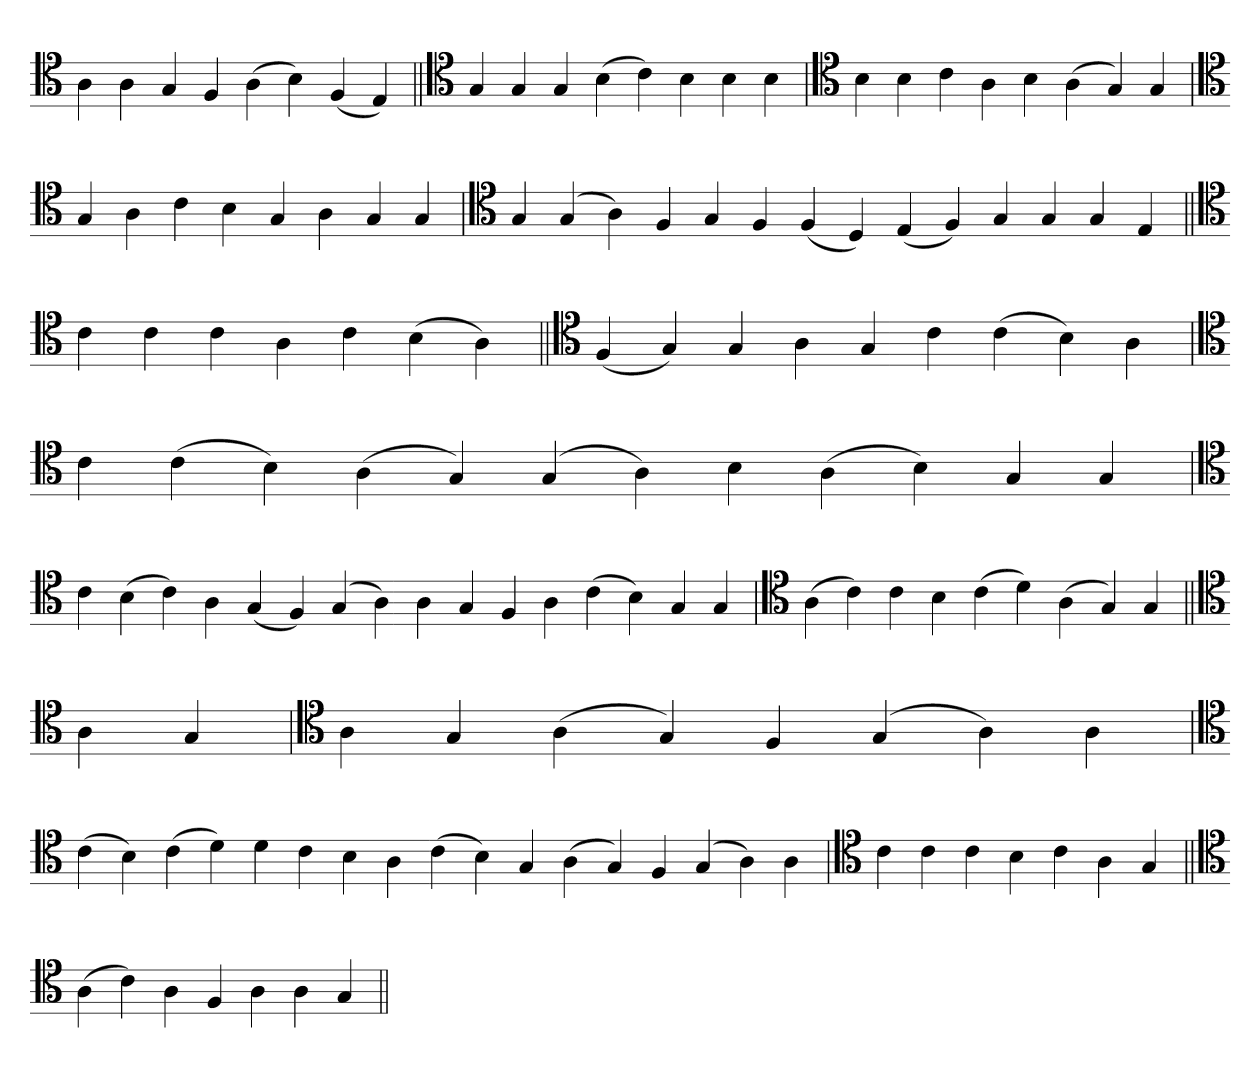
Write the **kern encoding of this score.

**kern
*part1
*staff1
*clefC4
=
4A
4A
4G
4F
(4A
4B)
(4F
4E)
=||
*clefC4
4G
4G
4G
(4B
4c)
4B
4B
4B
=`
*clefC4
4B
4B
4c
4A
4B
(4A
4G)
4G
='
*clefC4
4G
4A
4c
4B
4G
4A
4G
4G
=`
*clefC4
4G
(4G
4A)
4F
4G
4F
(4F
4D)
(4E
4F)
4G
4G
4G
4E
=||
*clefC4
4c
4c
4c
4A
4c
(4B
4A)
=||
*clefC4
(4F
4G)
4G
4A
4G
4c
(4c
4B)
4A
='
*clefC4
4c
(4c
4B)
(4A
4G)
(4G
4A)
4B
(4A
4B)
4G
4G
=
*clefC4
4c
(4B
4c)
4A
(4G
4F)
(4G
4A)
4A
4G
4F
4A
(4c
4B)
4G
4G
=
*clefC4
(4A
4c)
4c
4B
(4c
4d)
(4A
4G)
4G
=||
*clefC4
4A
4G
='
*clefC4
4A
4G
(4A
4G)
4F
(4G
4A)
4A
='
*clefC4
(4c
4B)
(4c
4d)
4d
4c
4B
4A
(4c
4B)
4G
(4A
4G)
4F
(4G
4A)
4A
=`
*clefC4
4c
4c
4c
4B
4c
4A
4G
=||
*clefC4
(4A
4c)
4A
4F
4A
4A
4G
=||
*-
